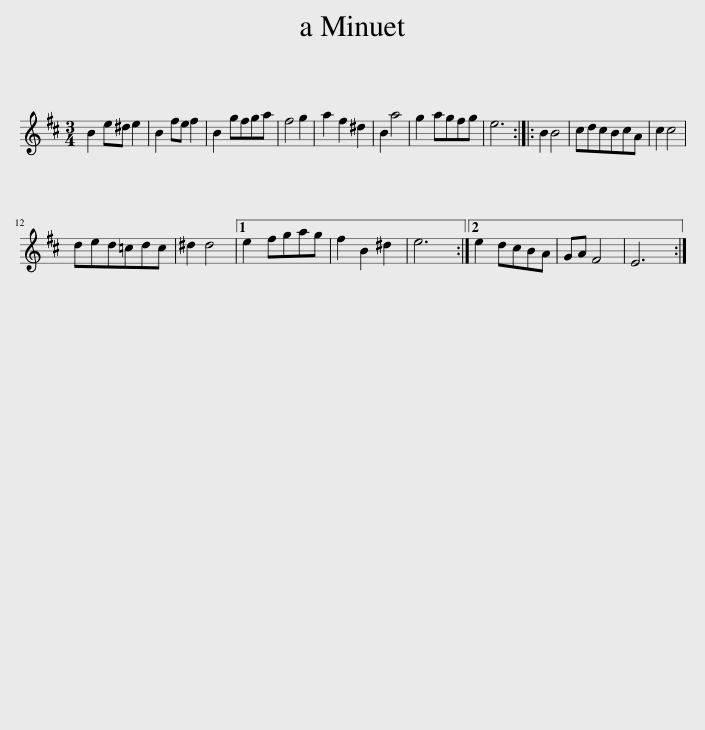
X:1
L:1/8
M:3/4
I:linebreak $
K:Bmin
V:1 treble
V:1
 B2 e^d e2 | B2 fe f2 | B2 gfga | f4 g2 | a2 f2 ^d2 | %5
 B2 a4 | g2 agfg | e6 :: B2 B4 | cdcBcA | %10
 c2 c4 |$ ded=cdc | ^d2 d4 |1 e2 fgag | f2 B2 ^d2 | %15
 e6 :|2 e2 dcBA | GA F4 | E6 :| %19
